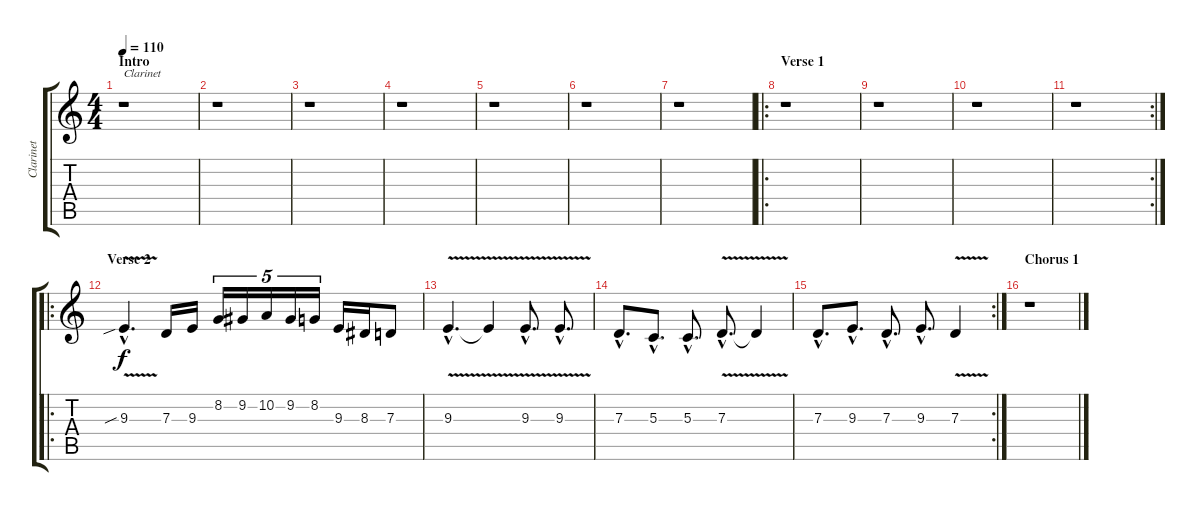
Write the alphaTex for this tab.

\track ("Clarinet" "Clarinet") {instrument clarinet}
\staff {score tabs}
\tuning (E4 B3 G3 D3 A2 E2) {hide}
\ts (4 4)
\section ("" "Intro")
\tempo 110
\clef g2
\ks c
r.1{txt "Clarinet" dy f instrument clarinet} |
r.1 |
r.1 |
r.1 |
r.1 |
r.1 |
r.1 |
\ro
\section ("" "Verse 1")
r.1 |
r.1 |
r.1 |
\rc 2
r.1 |
\ro
\section ("" "Verse 2")
9.3{v sib hac}.4{d} 7.3.16 9.3.16 8.2.16{tu (5 4)} 9.2.16{tu (5 4)} 10.2.16{tu (5 4)} 9.2.16{tu (5 4)} 8.2.16{tu (5 4)} 9.3.16 8.3.16 7.3.8 |
9.3{v hac}.4{d} 9.3{t}.4 9.3{v hac}.8{d} 9.3{v hac}.8{d} |
7.3{hac}.8{d} 5.3{hac}.8{d} 5.3{hac}.8{d} 7.3{v hac}.8{d} 7.3{t}.4 |
\rc 2
7.3{hac}.8{d} 9.3{hac}.8{d} 7.3{hac}.8{d} 9.3{hac}.8{d} 7.3{v}.4 |
\section ("" "Chorus 1")
r.1
